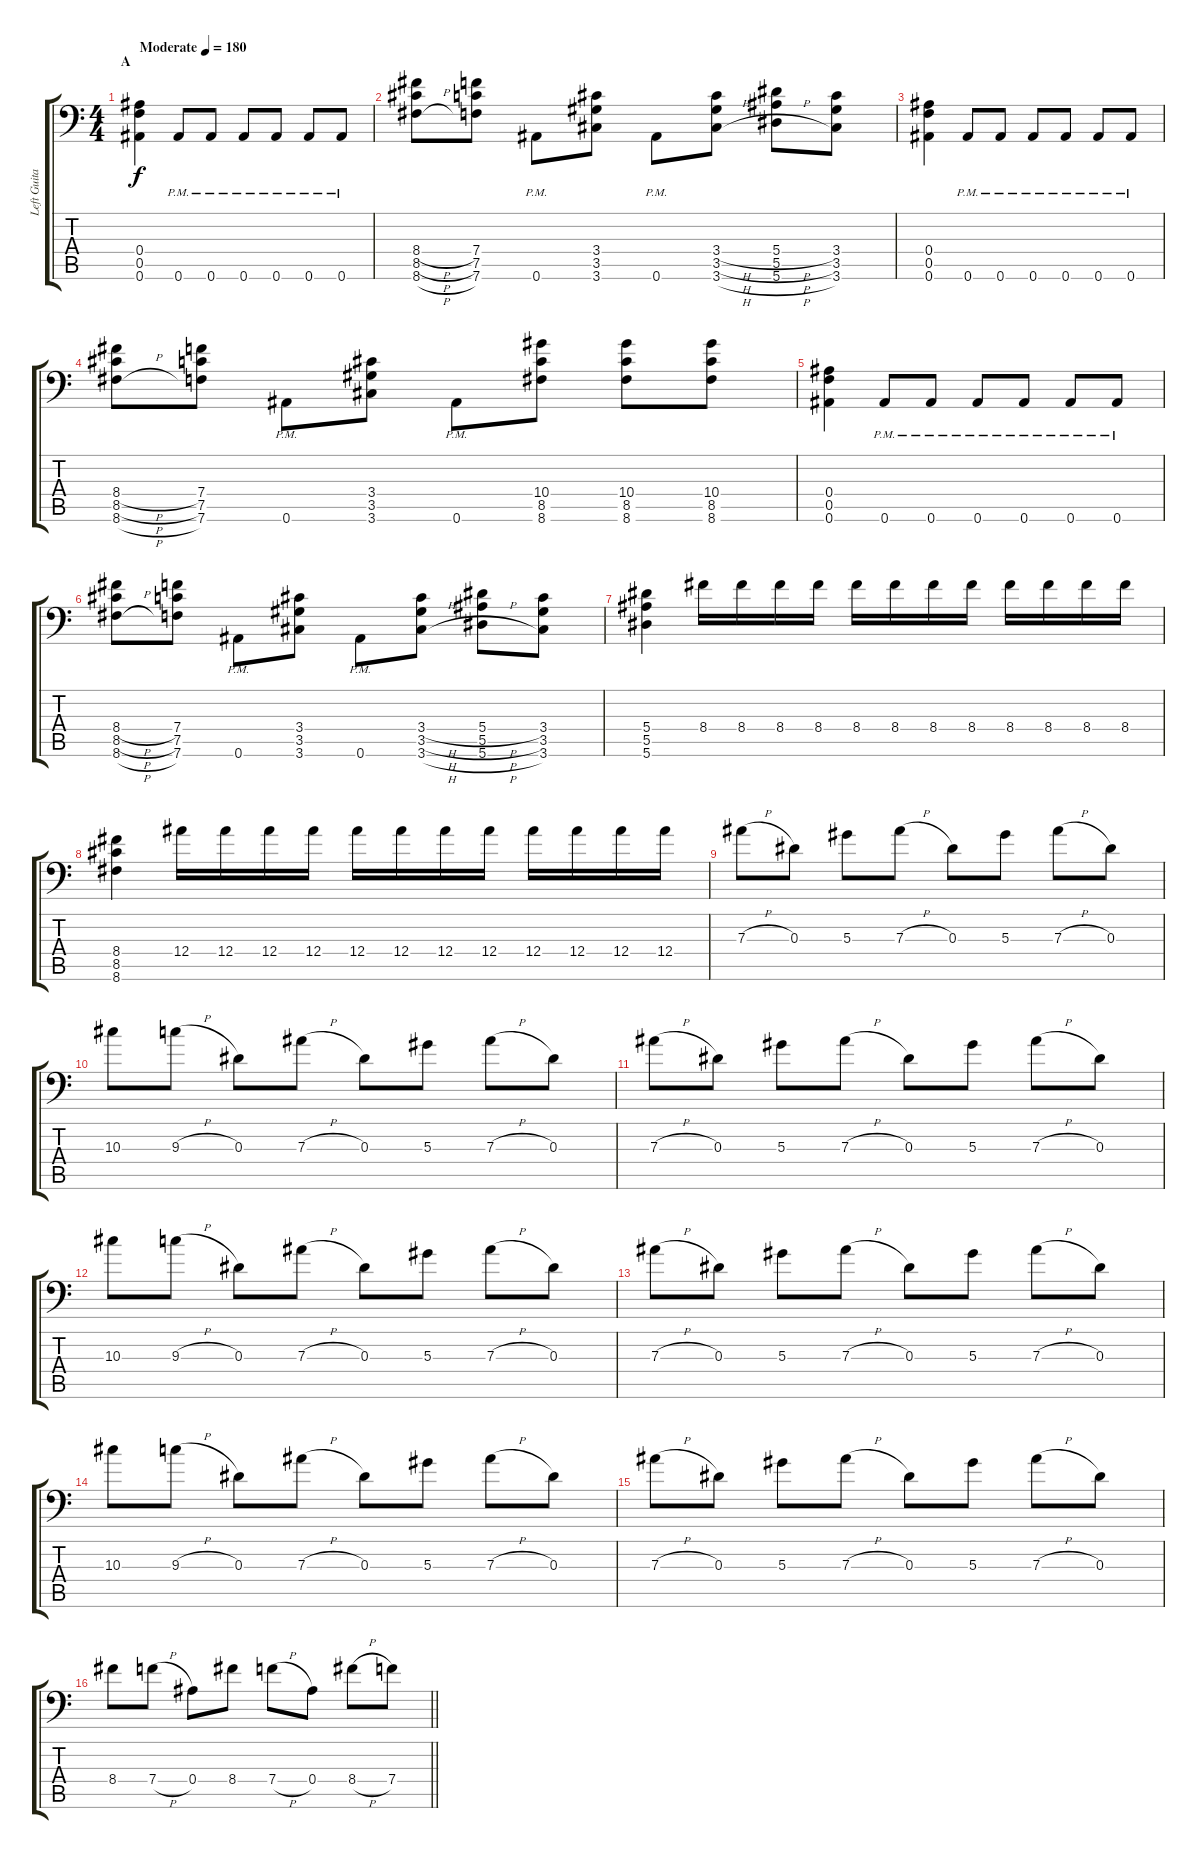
\track ("Left Guitar: Michael Bujaki" "Left Guita") {instrument overdrivenguitar}
\staff {score tabs}
\tuning (C4 G3 Eb3 Bb2 F2 Bb1) {hide}
\ts (4 4)
\section ("" "A")
\tempo (180 "Moderate")
\clef f4
\ks c
(0.4 0.5 0.6).4{dy f instrument overdrivenguitar} 0.6{pm}.8 0.6{pm}.8 0.6{pm}.8 0.6{pm}.8 0.6{pm}.8 0.6{pm}.8 |
(8.4{h} 8.5{h} 8.6{h}).8 (7.4 7.5 7.6).8 0.6{pm}.8 (3.4 3.5 3.6).8 0.6{pm}.8 (3.4{h} 3.5{h} 3.6{h}).8 (5.4{h} 5.5{h} 5.6{h}).8 (3.4 3.5 3.6).8 |
(0.4 0.5 0.6).4 0.6{pm}.8 0.6{pm}.8 0.6{pm}.8 0.6{pm}.8 0.6{pm}.8 0.6{pm}.8 |
(8.4{h} 8.5{h} 8.6{h}).8 (7.4 7.5 7.6).8 0.6{pm}.8 (3.4 3.5 3.6).8 0.6{pm}.8 (10.4 8.5 8.6).8 (10.4 8.5 8.6).8 (10.4 8.5 8.6).8 |
(0.4 0.5 0.6).4 0.6{pm}.8 0.6{pm}.8 0.6{pm}.8 0.6{pm}.8 0.6{pm}.8 0.6{pm}.8 |
(8.4{h} 8.5{h} 8.6{h}).8 (7.4 7.5 7.6).8 0.6{pm}.8 (3.4 3.5 3.6).8 0.6{pm}.8 (3.4{h} 3.5{h} 3.6{h}).8 (5.4{h} 5.5{h} 5.6{h}).8 (3.4 3.5 3.6).8 |
(5.4 5.5 5.6).4 8.4.16 8.4.16 8.4.16 8.4.16 8.4.16 8.4.16 8.4.16 8.4.16 8.4.16 8.4.16 8.4.16 8.4.16 |
(8.4 8.5 8.6).4 12.4.16 12.4.16 12.4.16 12.4.16 12.4.16 12.4.16 12.4.16 12.4.16 12.4.16 12.4.16 12.4.16 12.4.16 |
7.3{h}.8 0.3.8 5.3.8 7.3{h}.8 0.3.8 5.3.8 7.3{h}.8 0.3.8 |
10.3.8 9.3{h}.8 0.3.8 7.3{h}.8 0.3.8 5.3.8 7.3{h}.8 0.3.8 |
7.3{h}.8 0.3.8 5.3.8 7.3{h}.8 0.3.8 5.3.8 7.3{h}.8 0.3.8 |
10.3.8 9.3{h}.8 0.3.8 7.3{h}.8 0.3.8 5.3.8 7.3{h}.8 0.3.8 |
7.3{h}.8 0.3.8 5.3.8 7.3{h}.8 0.3.8 5.3.8 7.3{h}.8 0.3.8 |
10.3.8 9.3{h}.8 0.3.8 7.3{h}.8 0.3.8 5.3.8 7.3{h}.8 0.3.8 |
7.3{h}.8 0.3.8 5.3.8 7.3{h}.8 0.3.8 5.3.8 7.3{h}.8 0.3.8 |
\barLineRight lightlight
8.4.8 7.4{h}.8 0.4.8 8.4.8 7.4{h}.8 0.4.8 8.4{h}.8 7.4.8
